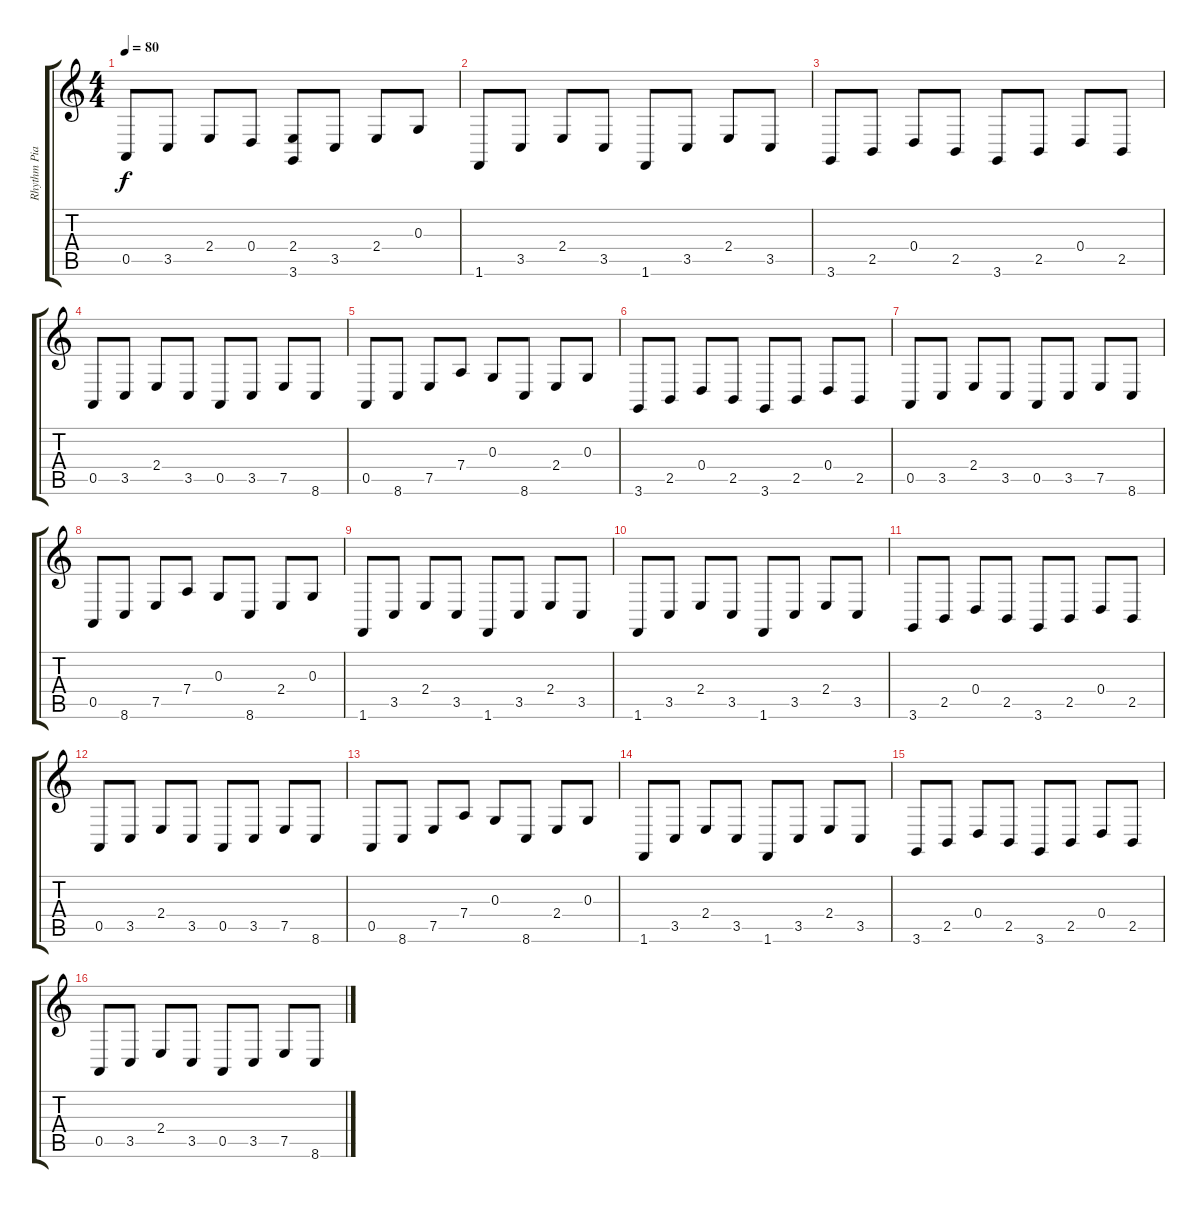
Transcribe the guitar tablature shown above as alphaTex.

\track ("Rhythm Piano" "Rhythm Pia") {instrument acousticgrandpiano}
\staff {score tabs}
\tuning (E4 A3 G3 D3 A2 E2) {hide}
\ts (4 4)
\tempo 80
\clef g2
\ks c
0.5.8{dy f} 3.5.8 2.4.8 0.4.8 (2.4 3.6).8 3.5.8 2.4.8 0.3.8 |
1.6.8 3.5.8 2.4.8 3.5.8 1.6.8 3.5.8 2.4.8 3.5.8 |
3.6.8 2.5.8 0.4.8 2.5.8 3.6.8 2.5.8 0.4.8 2.5.8 |
0.5.8 3.5.8 2.4.8 3.5.8 0.5.8 3.5.8 7.5.8 8.6.8 |
0.5.8 8.6.8 7.5.8 7.4.8 0.3.8 8.6.8 2.4.8 0.3.8 |
3.6.8 2.5.8 0.4.8 2.5.8 3.6.8 2.5.8 0.4.8 2.5.8 |
0.5.8 3.5.8 2.4.8 3.5.8 0.5.8 3.5.8 7.5.8 8.6.8 |
0.5.8 8.6.8 7.5.8 7.4.8 0.3.8 8.6.8 2.4.8 0.3.8 |
1.6.8 3.5.8 2.4.8 3.5.8 1.6.8 3.5.8 2.4.8 3.5.8 |
1.6.8 3.5.8 2.4.8 3.5.8 1.6.8 3.5.8 2.4.8 3.5.8 |
3.6.8 2.5.8 0.4.8 2.5.8 3.6.8 2.5.8 0.4.8 2.5.8 |
0.5.8 3.5.8 2.4.8 3.5.8 0.5.8 3.5.8 7.5.8 8.6.8 |
0.5.8 8.6.8 7.5.8 7.4.8 0.3.8 8.6.8 2.4.8 0.3.8 |
1.6.8 3.5.8 2.4.8 3.5.8 1.6.8 3.5.8 2.4.8 3.5.8 |
3.6.8 2.5.8 0.4.8 2.5.8 3.6.8 2.5.8 0.4.8 2.5.8 |
0.5.8 3.5.8 2.4.8 3.5.8 0.5.8 3.5.8 7.5.8 8.6.8
